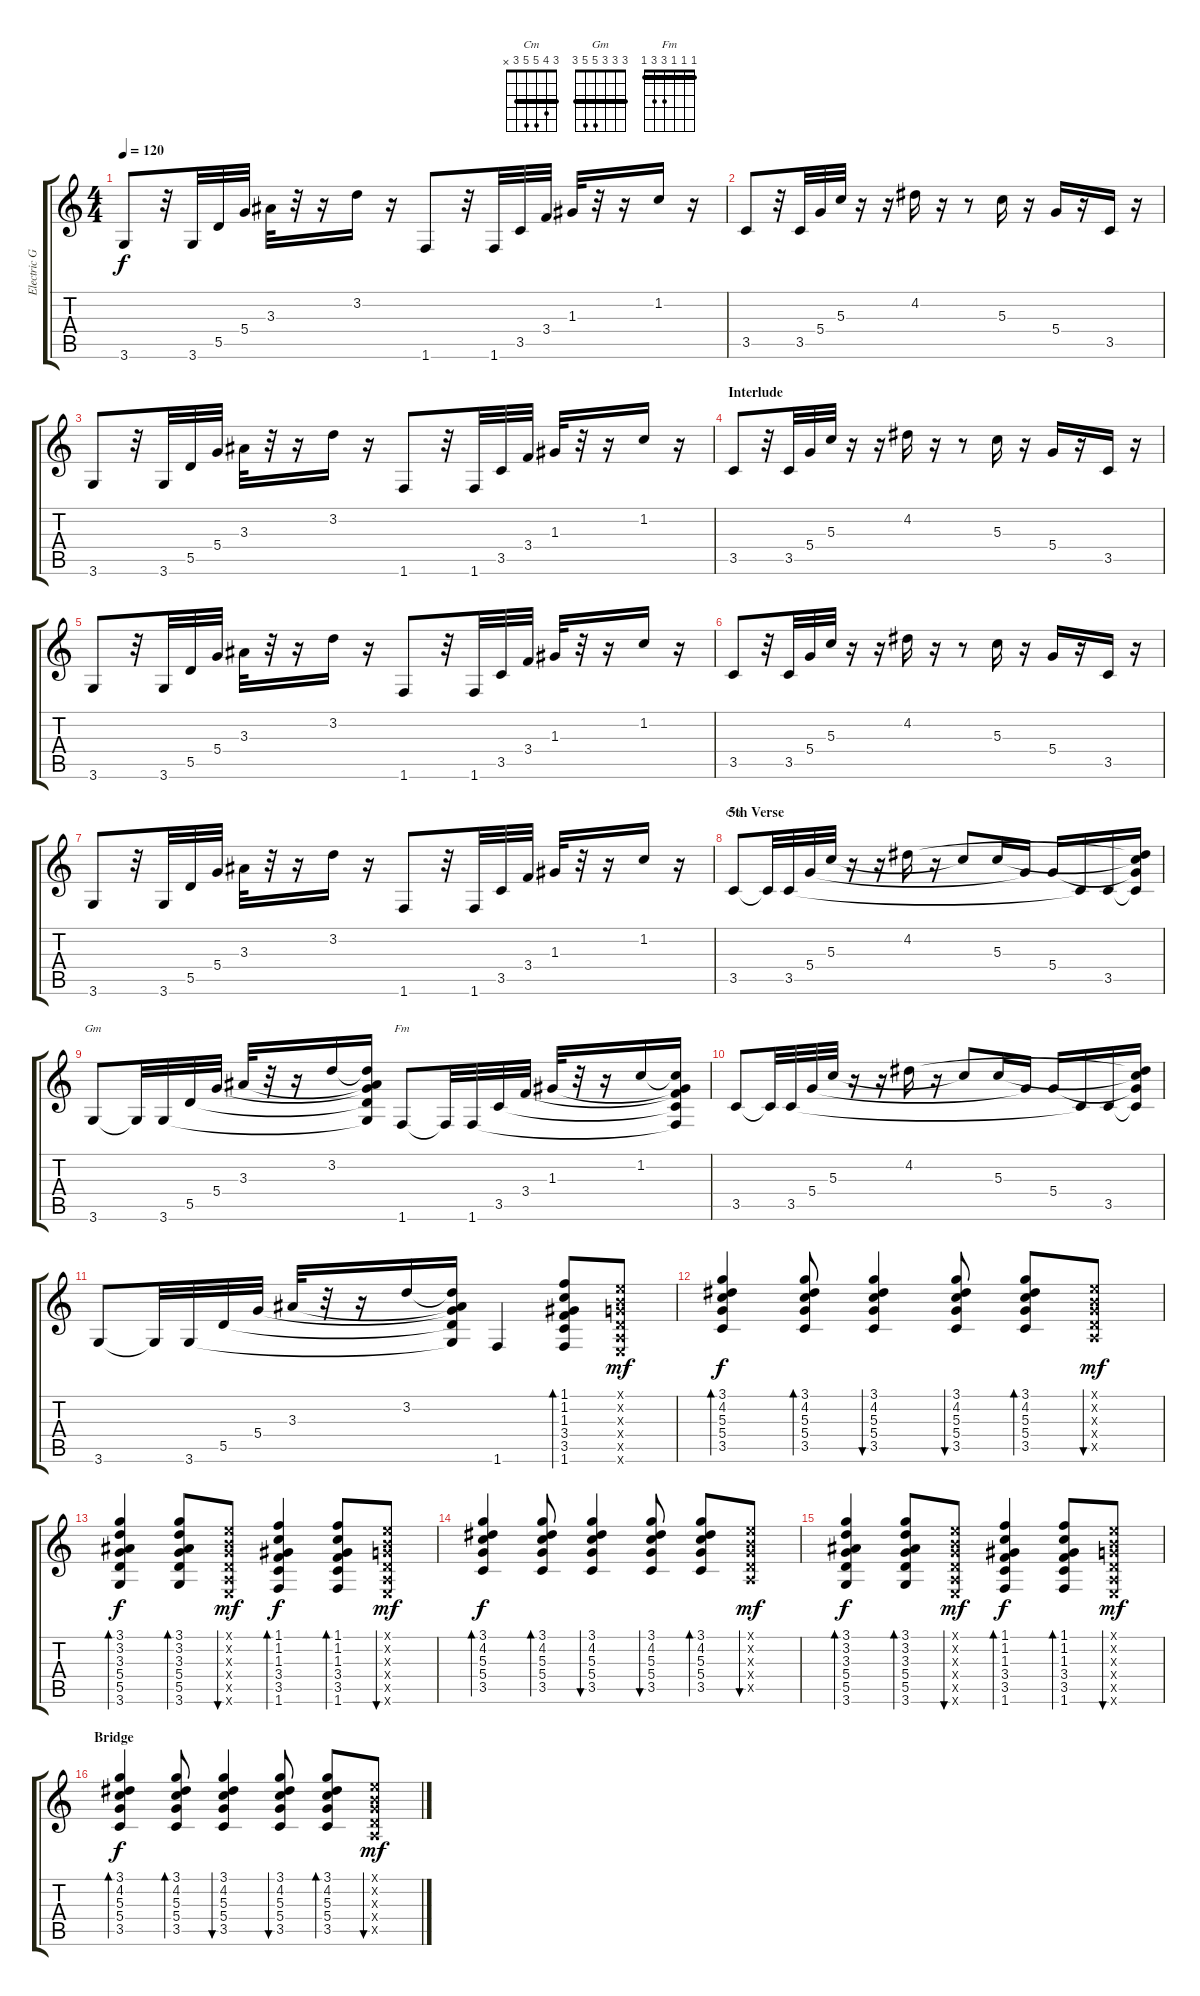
\track ("Electric Guitar (1) - John Frusciante" "Electric G") {instrument electricguitarmuted}
\staff {score tabs}
\tuning (E4 B3 G3 D3 A2 E2) {hide}
\chord ("Cm" 3 4 5 5 3 x) {barre 3}
\chord ("Gm" 3 3 3 5 5 3) {barre 3}
\chord ("Fm" 1 1 1 3 3 1) {barre 1}
\ts (4 4)
\tempo 120
\clef g2
\ks c
3.6.8{dy f} r.32 3.6.32 5.5.32 5.4.32 3.3.32 r.32 r.16 3.2.16 r.16 1.6.8 r.32 1.6.32 3.5.32 3.4.32 1.3.32 r.32 r.16 1.2.16 r.16 |
3.5.8 r.32 3.5.32 5.4.32 5.3.32 r.16 r.16 4.2.16 r.16 r.8 5.3.16 r.16 5.4.16 r.16 3.5.16 r.16 |
3.6.8 r.32 3.6.32 5.5.32 5.4.32 3.3.32 r.32 r.16 3.2.16 r.16 1.6.8 r.32 1.6.32 3.5.32 3.4.32 1.3.32 r.32 r.16 1.2.16 r.16 |
\section ("" "Interlude")
3.5.8 r.32 3.5.32 5.4.32 5.3.32 r.16 r.16 4.2.16 r.16 r.8 5.3.16 r.16 5.4.16 r.16 3.5.16 r.16 |
3.6.8 r.32 3.6.32 5.5.32 5.4.32 3.3.32 r.32 r.16 3.2.16 r.16 1.6.8 r.32 1.6.32 3.5.32 3.4.32 1.3.32 r.32 r.16 1.2.16 r.16 |
3.5.8 r.32 3.5.32 5.4.32 5.3.32 r.16 r.16 4.2.16 r.16 r.8 5.3.16 r.16 5.4.16 r.16 3.5.16 r.16 |
3.6.8 r.32 3.6.32 5.5.32 5.4.32 3.3.32 r.32 r.16 3.2.16 r.16 1.6.8 r.32 1.6.32 3.5.32 3.4.32 1.3.32 r.32 r.16 1.2.16 r.16 |
\section ("" "5th Verse")
3.5.8{ch "Cm" instrument overdrivenguitar} 3.5{t}.32 3.5.32 5.4.32 5.3.32 r.16 r.16 4.2.16 r.16 5.3{t}.8 5.3.16 5.4{t}.16 5.4.16 3.5{t}.16 3.5.16 (4.2{t} 5.3{t} 5.4{t} 3.5{t}).16 |
3.6.8{ch "Gm" instrument overdrivenguitar} 3.6{t}.32 3.6.32 5.5.32 5.4.32 3.3.32 r.32 r.16 3.2.16 (3.2{t} 3.3{t} 5.4{t} 5.5{t} 3.6{t}).16 1.6.8{ch "Fm"} 1.6{t}.32 1.6.32 3.5.32 3.4.32 1.3.32 r.32 r.16 1.2.16 (1.2{t} 1.3{t} 3.4{t} 3.5{t} 1.6{t}).16 |
3.5.8{instrument overdrivenguitar} 3.5{t}.32 3.5.32 5.4.32 5.3.32 r.16 r.16 4.2.16 r.16 5.3{t}.8 5.3.16 5.4{t}.16 5.4.16 3.5{t}.16 3.5.16 (4.2{t} 5.3{t} 5.4{t} 3.5{t}).16 |
3.6.8{instrument overdrivenguitar} 3.6{t}.32 3.6.32 5.5.32 5.4.32 3.3.32 r.32 r.16 3.2.16 (3.2{t} 3.3{t} 5.4{t} 5.5{t} 3.6{t}).16 1.6.4 (1.1 1.2 1.3 3.4 3.5 1.6).8{bd 60} (0.1{x} 0.2{x} 0.3{x} 0.4{x} 0.5{x} 0.6{x}).8{dy mf} |
(3.1 4.2 5.3 5.4 3.5).4{bd 30 dy f instrument overdrivenguitar} (3.1 4.2 5.3 5.4 3.5).8{bd 30} (3.1 4.2 5.3 5.4 3.5).4{bu 30} (3.1 4.2 5.3 5.4 3.5).8{bu 30} (3.1 4.2 5.3 5.4 3.5).8{bd 30} (0.1{x} 0.2{x} 0.3{x} 0.4{x} 0.5{x}).8{bu 30 dy mf} |
(3.1 3.2 3.3 5.4 5.5 3.6).4{bd 30 dy f instrument overdrivenguitar} (3.1 3.2 3.3 5.4 5.5 3.6).8{bd 30} (0.1{x} 0.2{x} 0.3{x} 0.4{x} 0.5{x} 0.6{x}).8{bu 30 dy mf} (1.1 1.2 1.3 3.4 3.5 1.6).4{bd 30 dy f} (1.1 1.2 1.3 3.4 3.5 1.6).8{bd 30} (0.1{x} 0.2{x} 0.3{x} 0.4{x} 0.5{x} 0.6{x}).8{bu 30 dy mf} |
(3.1 4.2 5.3 5.4 3.5).4{bd 30 dy f instrument overdrivenguitar} (3.1 4.2 5.3 5.4 3.5).8{bd 30} (3.1 4.2 5.3 5.4 3.5).4{bu 30} (3.1 4.2 5.3 5.4 3.5).8{bu 30} (3.1 4.2 5.3 5.4 3.5).8{bd 30} (0.1{x} 0.2{x} 0.3{x} 0.4{x} 0.5{x}).8{bu 30 dy mf} |
(3.1 3.2 3.3 5.4 5.5 3.6).4{bd 30 dy f instrument overdrivenguitar} (3.1 3.2 3.3 5.4 5.5 3.6).8{bd 30} (0.1{x} 0.2{x} 0.3{x} 0.4{x} 0.5{x} 0.6{x}).8{bu 30 dy mf} (1.1 1.2 1.3 3.4 3.5 1.6).4{bd 30 dy f} (1.1 1.2 1.3 3.4 3.5 1.6).8{bd 30} (0.1{x} 0.2{x} 0.3{x} 0.4{x} 0.5{x} 0.6{x}).8{bu 30 dy mf} |
\section ("" "Bridge")
(3.1 4.2 5.3 5.4 3.5).4{bd 30 dy f instrument overdrivenguitar} (3.1 4.2 5.3 5.4 3.5).8{bd 30} (3.1 4.2 5.3 5.4 3.5).4{bu 30} (3.1 4.2 5.3 5.4 3.5).8{bu 30} (3.1 4.2 5.3 5.4 3.5).8{bd 30} (0.1{x} 0.2{x} 0.3{x} 0.4{x} 0.5{x}).8{bu 30 dy mf}
